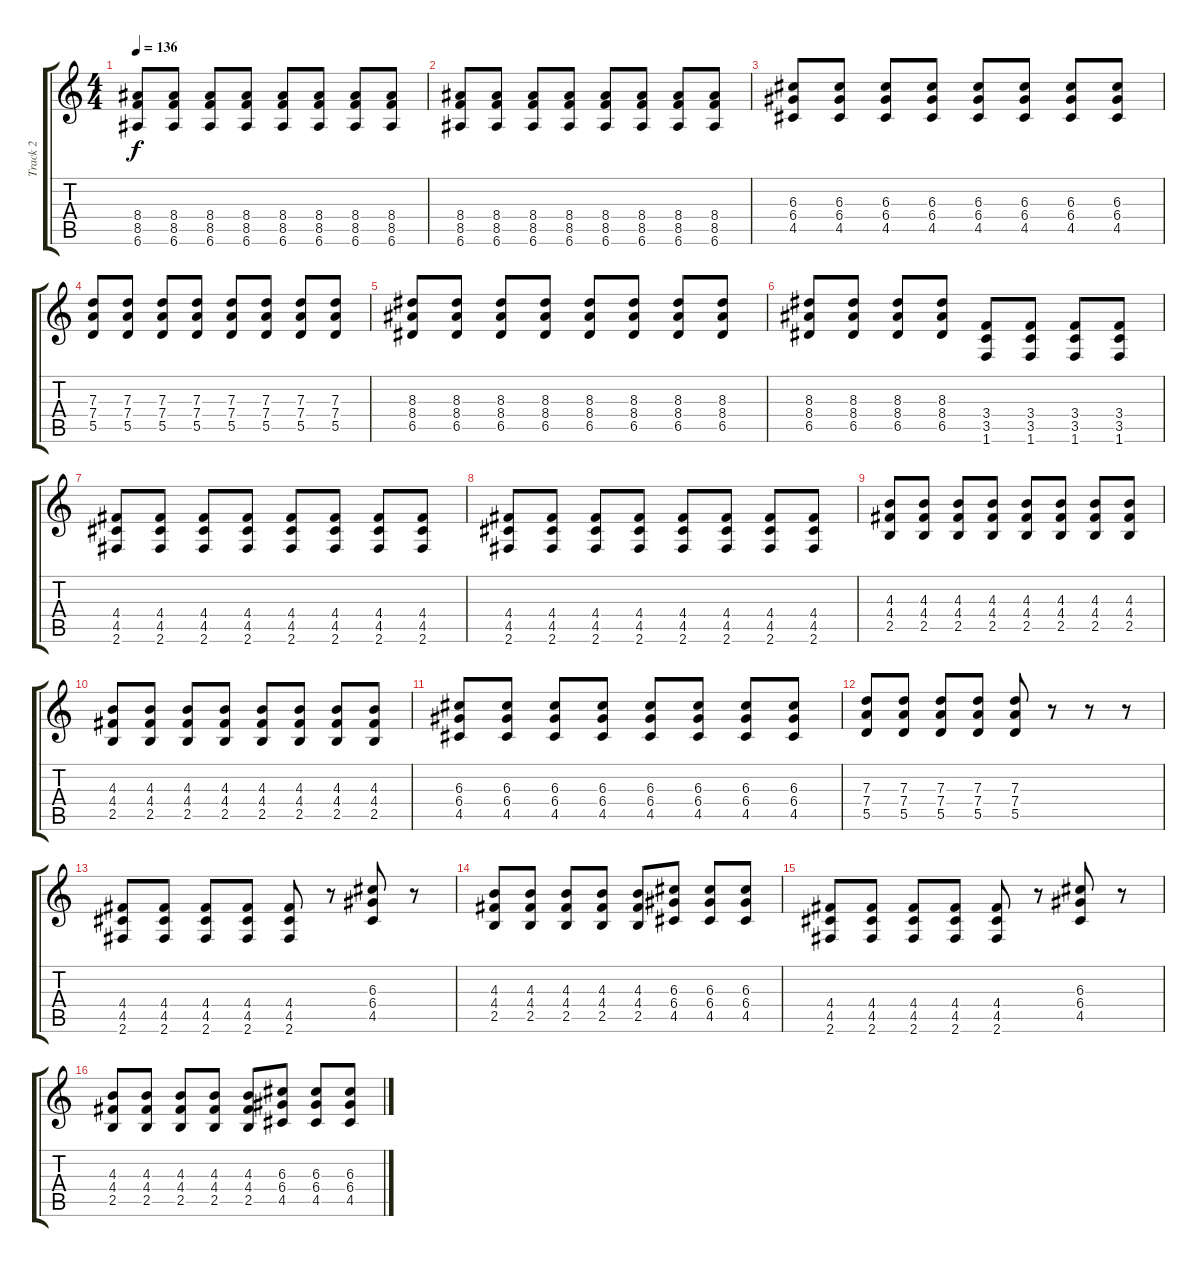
\track ("Track 2" "Track 2") {instrument distortionguitar}
\staff {score tabs}
\tuning (E4 B3 G3 D3 A2 E2) {hide}
\ts (4 4)
\tempo 136
\clef g2
\ks c
(8.4 8.5 6.6).8{dy f} (8.4 8.5 6.6).8 (8.4 8.5 6.6).8 (8.4 8.5 6.6).8 (8.4 8.5 6.6).8 (8.4 8.5 6.6).8 (8.4 8.5 6.6).8 (8.4 8.5 6.6).8 |
(8.4 8.5 6.6).8 (8.4 8.5 6.6).8 (8.4 8.5 6.6).8 (8.4 8.5 6.6).8 (8.4 8.5 6.6).8 (8.4 8.5 6.6).8 (8.4 8.5 6.6).8 (8.4 8.5 6.6).8 |
(6.3 6.4 4.5).8 (6.3 6.4 4.5).8 (6.3 6.4 4.5).8 (6.3 6.4 4.5).8 (6.3 6.4 4.5).8 (6.3 6.4 4.5).8 (6.3 6.4 4.5).8 (6.3 6.4 4.5).8 |
(7.3 7.4 5.5).8 (7.3 7.4 5.5).8 (7.3 7.4 5.5).8 (7.3 7.4 5.5).8 (7.3 7.4 5.5).8 (7.3 7.4 5.5).8 (7.3 7.4 5.5).8 (7.3 7.4 5.5).8 |
(8.3 8.4 6.5).8 (8.3 8.4 6.5).8 (8.3 8.4 6.5).8 (8.3 8.4 6.5).8 (8.3 8.4 6.5).8 (8.3 8.4 6.5).8 (8.3 8.4 6.5).8 (8.3 8.4 6.5).8 |
(8.3 8.4 6.5).8 (8.3 8.4 6.5).8 (8.3 8.4 6.5).8 (8.3 8.4 6.5).8 (3.4 3.5 1.6).8 (3.4 3.5 1.6).8 (3.4 3.5 1.6).8 (3.4 3.5 1.6).8 |
(4.4 4.5 2.6).8 (4.4 4.5 2.6).8 (4.4 4.5 2.6).8 (4.4 4.5 2.6).8 (4.4 4.5 2.6).8 (4.4 4.5 2.6).8 (4.4 4.5 2.6).8 (4.4 4.5 2.6).8 |
(4.4 4.5 2.6).8 (4.4 4.5 2.6).8 (4.4 4.5 2.6).8 (4.4 4.5 2.6).8 (4.4 4.5 2.6).8 (4.4 4.5 2.6).8 (4.4 4.5 2.6).8 (4.4 4.5 2.6).8 |
(4.3 4.4 2.5).8 (4.3 4.4 2.5).8 (4.3 4.4 2.5).8 (4.3 4.4 2.5).8 (4.3 4.4 2.5).8 (4.3 4.4 2.5).8 (4.3 4.4 2.5).8 (4.3 4.4 2.5).8 |
(4.3 4.4 2.5).8 (4.3 4.4 2.5).8 (4.3 4.4 2.5).8 (4.3 4.4 2.5).8 (4.3 4.4 2.5).8 (4.3 4.4 2.5).8 (4.3 4.4 2.5).8 (4.3 4.4 2.5).8 |
(6.3 6.4 4.5).8 (6.3 6.4 4.5).8 (6.3 6.4 4.5).8 (6.3 6.4 4.5).8 (6.3 6.4 4.5).8 (6.3 6.4 4.5).8 (6.3 6.4 4.5).8 (6.3 6.4 4.5).8 |
(7.3 7.4 5.5).8 (7.3 7.4 5.5).8 (7.3 7.4 5.5).8 (7.3 7.4 5.5).8 (7.3 7.4 5.5).8 r.8 r.8 r.8 |
(4.4 4.5 2.6).8 (4.4 4.5 2.6).8 (4.4 4.5 2.6).8 (4.4 4.5 2.6).8 (4.4 4.5 2.6).8 r.8 (6.3 6.4 4.5).8 r.8 |
(4.3 4.4 2.5).8 (4.3 4.4 2.5).8 (4.3 4.4 2.5).8 (4.3 4.4 2.5).8 (4.3 4.4 2.5).8 (6.3 6.4 4.5).8 (6.3 6.4 4.5).8 (6.3 6.4 4.5).8 |
(4.4 4.5 2.6).8 (4.4 4.5 2.6).8 (4.4 4.5 2.6).8 (4.4 4.5 2.6).8 (4.4 4.5 2.6).8 r.8 (6.3 6.4 4.5).8 r.8 |
(4.3 4.4 2.5).8 (4.3 4.4 2.5).8 (4.3 4.4 2.5).8 (4.3 4.4 2.5).8 (4.3 4.4 2.5).8 (6.3 6.4 4.5).8 (6.3 6.4 4.5).8 (6.3 6.4 4.5).8
